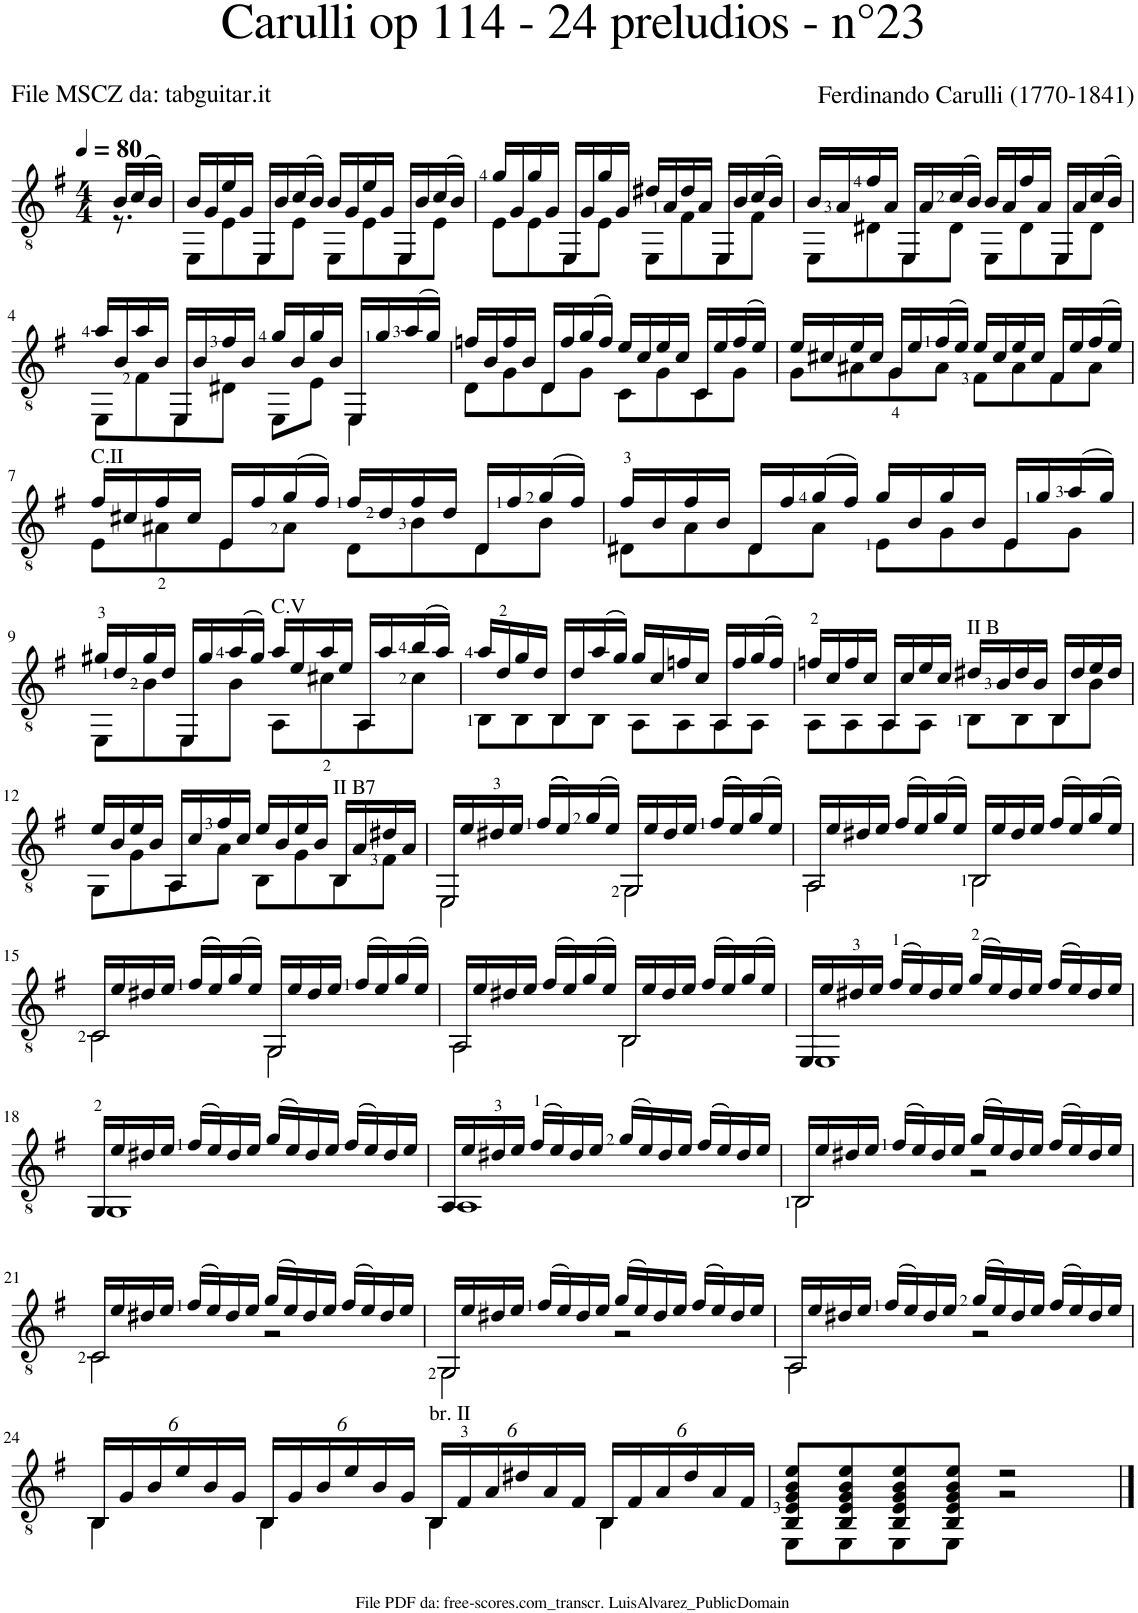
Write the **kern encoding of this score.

**kern
*part1
*staff1
*I"Guitar
*I'Guit.
*clefGv2
*k[f#]
*M4/4
*MM80
=
*^
16B/LL	8.r
((16c/	.
16B/JJ))	.
=1	=1
16B/LL	8EE\L
16G/	.
16e/	8E\
16G/JJ	.
16EE/LL	8EE\
16B/	.
(16c/	8E\J
16B/JJ)	.
16B/LL	8EE\L
16G/	.
16e/	8E\
16G/JJ	.
16EE/LL	8EE\
16B/	.
(16c/	8E\J
16B/JJ)	.
=2	=2
16g/LL	8E\L
16G/	.
16g/	8E\
16G/JJ	.
16EE/LL	8EE\
16G/	.
16g/	8E\J
16G/JJ	.
16d#X/LL	8EE\L
16A/	.
16d#/	8F#\
16A/JJ	.
16EE/LL	8EE\
16B/	.
(16c/	8F#\J
16B/JJ)	.
=3	=3
16B/LL	8EE\L
16A/	.
16f#/	8D#X\
16A/JJ	.
16EE/LL	8EE\
16A/	.
(16c/	8D#\J
16B/JJ)	.
16B/LL	8EE\L
16A/	.
16f#/	8D#\
16A/JJ	.
16EE/LL	8EE\
16A/	.
(16c/	8D#\J
16B/JJ)	.
!!LO:LB:g=z	!!
=4	=4
16a/LL	8EE\L
16B/	.
16a/	8F#\
16B/JJ	.
16EE/LL	8EE\
16B/	.
16f#/	8D#X\J
16B/JJ	.
16g/LL	8EE\L
16B/	.
16g/	8E\J
16B/JJ	.
16EE/LL	4EE\
16g/	.
(16a/	.
16g/JJ)	.
=5	=5
16fn/LL	8D\L
16B/	.
16f/	8G\
16B/JJ	.
16D/LL	8D\
16f/	.
(16g/	8G\J
16f/JJ)	.
16e/LL	8C\L
16c/	.
16e/	8G\
16c/JJ	.
16C/LL	8C\
16e/	.
(16f/	8G\J
16e/JJ)	.
=6	=6
16e/LL	8G\L
16c#X/	.
16e/	8A#X\
16c#/JJ	.
16G/LL	8G\
16e/	.
(16f#/	8A#\J
16e/JJ)	.
16e/LL	8F#\L
16c#/	.
16e/	8A#\
16c#/JJ	.
16F#/LL	8F#\
16e/	.
(16f#/	8A#\J
16e/JJ)	.
!!LO:LB:g=z	!!
=7	=7
!LO:TX:a:t=C.II	!
16f#/LL	8E\L
16c#X/	.
16f#/	8A#X\
16c#/JJ	.
16E/LL	8E\
16f#/	.
(16g/	8A#\J
16f#/JJ)	.
16f#/LL	8D\L
16d/	.
16f#/	8B\
16d/JJ	.
16D/LL	8D\
16f#/	.
(16g/	8B\J
16f#/JJ)	.
=8	=8
16f#/LL	8D#X\L
16B/	.
16f#/	8A\
16B/JJ	.
16D#/LL	8D#\
16f#/	.
(16g/	8A\J
16f#/JJ)	.
16g/LL	8E\L
16B/	.
16g/	8G\
16B/JJ	.
16E/LL	8E\
16g/	.
(16a/	8G\J
16g/JJ)	.
!!LO:LB:g=z	!!
=9	=9
16g#X/LL	8EE\L
16d/	.
16g#/	8B\
16d/JJ	.
16EE/LL	8EE\
16g#/	.
(16a/	8B\J
16g#/JJ)	.
!LO:TX:a:t=C.V	!
16a/LL	8AA\L
16e/	.
16a/	8c#X\
16e/JJ	.
16AA/LL	8AA\
16a/	.
(16b/	8c#\J
16a/JJ)	.
=10	=10
16a/LL	8BB\L
16d/	.
16g/	8BB\
16d/JJ	.
16BB/LL	8BB\
16d/	.
(16a/	8BB\J
16g/JJ)	.
16g/LL	8AA\L
16c/	.
16fn/	8AA\
16c/JJ	.
16AA/LL	8AA\
16f/	.
(16g/	8AA\J
16f/JJ)	.
=11	=11
16fn/LL	8AA\L
16c/	.
16f/	8AA\
16c/JJ	.
16AA/LL	8AA\
16c/	.
16e/	8AA\J
16c/JJ	.
!LO:TX:a:t=II B	!
16d#X/LL	8BB\L
16B/	.
16d#/	8BB\
16B/JJ	.
16BB/LL	8BB\
16d#/	.
16e/	8B\J
16d#/JJ	.
!!LO:LB:g=z	!!
=12	=12
16e/LL	8GG\L
16B/	.
16e/	8G\
16B/JJ	.
16AA/LL	8AA\
16c/	.
16f#/	8A\J
16c/JJ	.
16e/LL	8BB\L
16B/	.
16e/	8G\
16B/JJ	.
!LO:TX:a:t=II B7	!
16BB/LL	8BB\
16A/	.
16d#X/	8F#\J
16A/JJ	.
=13	=13
!LO:N:head=open	!
16EE/LL	2EE\
16e/	.
16d#X/	.
16e/JJ	.
(((16f#/LL	.
16e/)))	.
(16g/	.
16e/JJ)	.
!LO:N:head=open	!
16GG/LL	2GG\
16e/	.
16d#/	.
16e/JJ	.
(((16f#/LL	.
16e/)))	.
(16g/	.
16e/JJ)	.
=14	=14
!LO:N:head=open	!
16AA/LL	2AA\
16e/	.
16d#X/	.
16e/JJ	.
(16f#/LL	.
16e/)	.
(16g/	.
16e/JJ)	.
!LO:N:head=open	!
16BB/LL	2BB\
16e/	.
16d#/	.
16e/JJ	.
(16f#/LL	.
16e/)	.
(16g/	.
16e/JJ)	.
!!LO:LB:g=z	!!
=15	=15
!LO:N:head=open	!
16C/LL	2C\
16e/	.
16d#X/	.
16e/JJ	.
((16f#/LL	.
16e/))	.
(16g/	.
16e/JJ)	.
!LO:N:head=open	!
16GG/LL	2GG\
16e/	.
16d#/	.
16e/JJ	.
(16f#/LL	.
16e/)	.
(16g/	.
16e/JJ)	.
=16	=16
!LO:N:head=open	!
16AA/LL	2AA\
16e/	.
16d#X/	.
16e/JJ	.
(16f#/LL	.
16e/)	.
(16g/	.
16e/JJ)	.
!LO:N:head=open	!
16BB/LL	2BB\
16e/	.
16d#/	.
16e/JJ	.
(16f#/LL	.
16e/)	.
(16g/	.
16e/JJ)	.
=17	=17
16EE/LL	1EE
16e/	.
16d#X/	.
16e/JJ	.
(16f#/LL	.
16e/)	.
16d#/	.
16e/JJ	.
(16g/LL	.
16e/)	.
16d#/	.
16e/JJ	.
(16f#/LL	.
16e/)	.
16d#/	.
16e/JJ	.
!!LO:LB:g=z	!!
=18	=18
16GG/LL	1GG
16e/	.
16d#X/	.
16e/JJ	.
(16f#/LL	.
16e/)	.
16d#/	.
16e/JJ	.
(16g/LL	.
16e/)	.
16d#/	.
16e/JJ	.
(16f#/LL	.
16e/)	.
16d#/	.
16e/JJ	.
=19	=19
16AA/LL	1AA
16e/	.
16d#X/	.
16e/JJ	.
(16f#/LL	.
16e/)	.
16d#/	.
16e/JJ	.
(16g/LL	.
16e/)	.
16d#/	.
16e/JJ	.
(16f#/LL	.
16e/)	.
16d#/	.
16e/JJ	.
=20	=20
!LO:N:head=open	!
16BB/LL	2BB\
16e/	.
16d#X/	.
16e/JJ	.
(16f#/LL	.
16e/)	.
16d#/	.
16e/JJ	.
(16g/LL	2r
16e/)	.
16d#/	.
16e/JJ	.
(16f#/LL	.
16e/)	.
16d#/	.
16e/JJ	.
!!LO:LB:g=z	!!
=21	=21
!LO:N:head=open	!
16C/LL	2C\
16e/	.
16d#X/	.
16e/JJ	.
(16f#/LL	.
16e/)	.
16d#/	.
16e/JJ	.
(16g/LL	2r
16e/)	.
16d#/	.
16e/JJ	.
(16f#/LL	.
16e/)	.
16d#/	.
16e/JJ	.
=22	=22
!LO:N:head=open	!
16GG/LL	2GG\
16e/	.
16d#X/	.
16e/JJ	.
(16f#/LL	.
16e/)	.
16d#/	.
16e/JJ	.
(16g/LL	2r
16e/)	.
16d#/	.
16e/JJ	.
(16f#/LL	.
16e/)	.
16d#/	.
16e/JJ	.
=23	=23
!LO:N:head=open	!
16AA/LL	2AA\
16e/	.
16d#X/	.
16e/JJ	.
(16f#/LL	.
16e/)	.
16d#/	.
16e/JJ	.
(16g/LL	2r
16e/)	.
16d#/	.
16e/JJ	.
(16f#/LL	.
16e/)	.
16d#/	.
16e/JJ	.
!!LO:LB:g=z	!!
=24	=24
*Xbrackettup	*
24BB/LL	4BB\
24G/	.
24B/	.
24e/	.
24B/	.
24G/JJ	.
24BB/LL	4BB\
24G/	.
24B/	.
24e/	.
24B/	.
24G/JJ	.
!LO:TX:a:t=br. II	!
24BB/LL	4BB\
24F#/	.
24A/	.
24d#X/	.
24A/	.
24F#/JJ	.
24BB/LL	4BB\
24F#/	.
24A/	.
24d#/	.
24A/	.
24F#/JJ	.
=25	=25
8BB/ 8E/ 8G/ 8B/ 8e/L	8EE\L
8BB/ 8E/ 8G/ 8B/ 8e/	8EE\
8BB/ 8E/ 8G/ 8B/ 8e/	8EE\
8BB/ 8E/ 8G/ 8B/ 8e/J	8EE\J
2r	2r
*v	*v
==
*-
